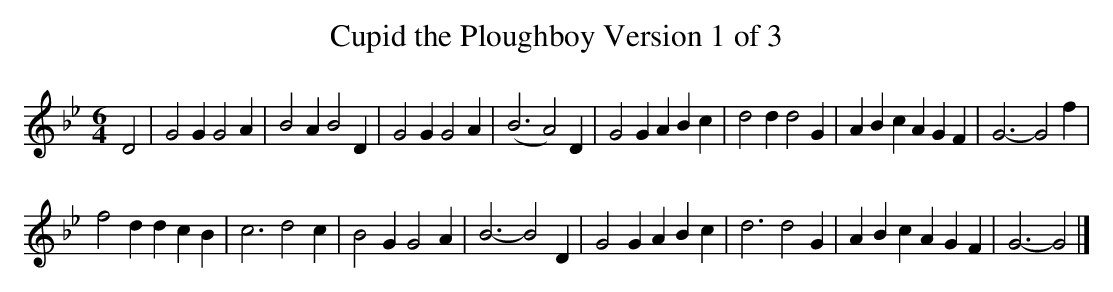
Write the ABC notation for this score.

X:1
T: Cupid the Ploughboy Version 1 of 3
M: 6/4
L: 1/4
K: Gm
D2 |\
G2G G2A | B2A B2D | G2G G2A | (B3 A2)D | G2G ABc | d2d d2G | ABc AGF | G3- G2f |
f2d dcB | c3  d2c | B2G G2A | B3-  B2D | G2G ABc | d3  d2G | ABc AGF | G3- G2 |]
